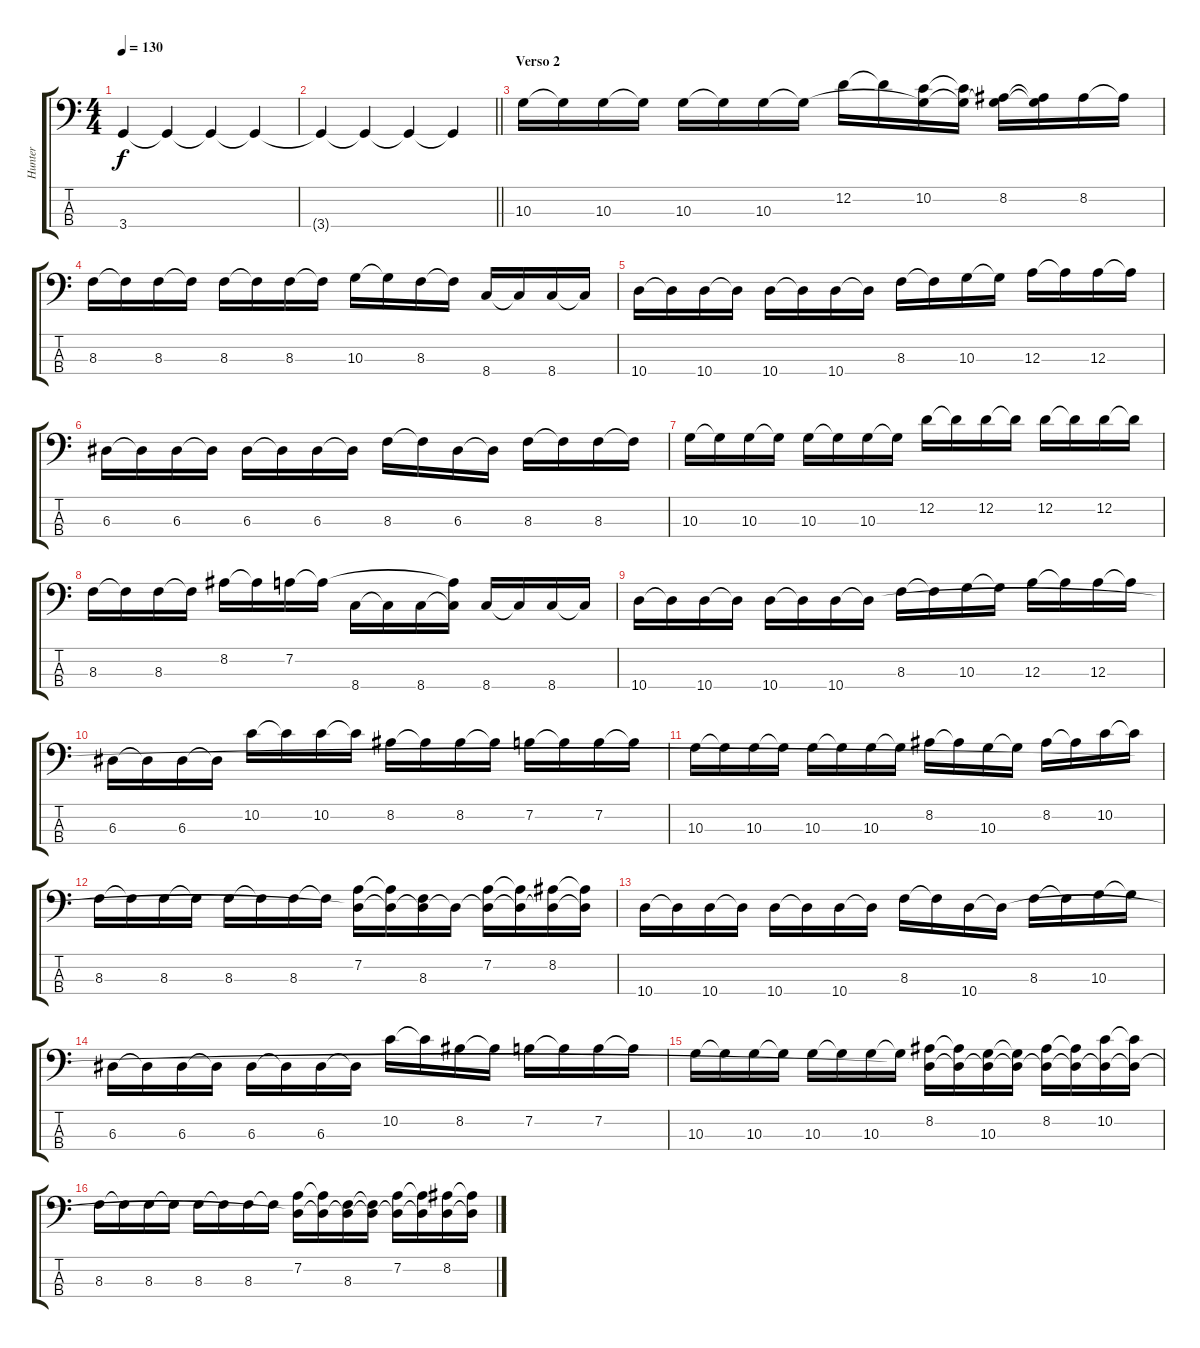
\track ("Hunter" "Hunter") {instrument electricbasspick}
\staff {score tabs}
\tuning (G2 D2 A1 E1) {hide}
\ts (4 4)
\tempo 130
\clef f4
\ks c
3.4.4{dy f} 3.4{t}.4 3.4{t}.4 3.4{t}.4 |
\barLineRight lightlight
3.4{t}.4 3.4{t}.4 3.4{t}.4 3.4{t}.4 |
\section ("" "Verso 2")
10.3.16 10.3{t}.16 10.3.16 10.3{t}.16 10.3.16 10.3{t}.16 10.3.16 10.3{t}.16 12.2.16 12.2{t}.16 (10.2 10.3{t}).16 (10.2{t} 10.3{t}).16 (8.2 10.3{t}).16 (8.2{t} 10.3{t}).16 8.2.16 8.2{t}.16 |
8.3.16 8.3{t}.16 8.3.16 8.3{t}.16 8.3.16 8.3{t}.16 8.3.16 8.3{t}.16 10.3.16 10.3{t}.16 8.3.16 8.3{t}.16 8.4.16 8.4{t}.16 8.4.16 8.4{t}.16 |
10.4.16 10.4{t}.16 10.4.16 10.4{t}.16 10.4.16 10.4{t}.16 10.4.16 10.4{t}.16 8.3.16 8.3{t}.16 10.3.16 10.3{t}.16 12.3.16 12.3{t}.16 12.3.16 12.3{t}.16 |
6.3.16 6.3{t}.16 6.3.16 6.3{t}.16 6.3.16 6.3{t}.16 6.3.16 6.3{t}.16 8.3.16 8.3{t}.16 6.3.16 6.3{t}.16 8.3.16 8.3{t}.16 8.3.16 8.3{t}.16 |
10.3.16 10.3{t}.16 10.3.16 10.3{t}.16 10.3.16 10.3{t}.16 10.3.16 10.3{t}.16 12.2.16 12.2{t}.16 12.2.16 12.2{t}.16 12.2.16 12.2{t}.16 12.2.16 12.2{t}.16 |
8.3.16 8.3{t}.16 8.3.16 8.3{t}.16 8.2.16 8.2{t}.16 7.2.16 7.2{t}.16 8.4.16 8.4{t}.16 8.4.16 (7.2{t} 8.4{t}).16 8.4.16 8.4{t}.16 8.4.16 8.4{t}.16 |
10.4.16 10.4{t}.16 10.4.16 10.4{t}.16 10.4.16 10.4{t}.16 10.4.16 10.4{t}.16 8.3.16 8.3{t}.16 10.3.16 10.3{t}.16 12.3.16 12.3{t}.16 12.3.16 12.3{t}.16 |
6.3.16 6.3{t}.16 6.3.16 6.3{t}.16 10.2.16 10.2{t}.16 10.2.16 10.2{t}.16 8.2.16 8.2{t}.16 8.2.16 8.2{t}.16 7.2.16 7.2{t}.16 7.2.16 7.2{t}.16 |
10.3.16 10.3{t}.16 10.3.16 10.3{t}.16 10.3.16 10.3{t}.16 10.3.16 10.3{t}.16 8.2.16 8.2{t}.16 10.3.16 10.3{t}.16 8.2.16 8.2{t}.16 10.2.16 10.2{t}.16 |
8.3.16 8.3{t}.16 8.3.16 8.3{t}.16 8.3.16 8.3{t}.16 8.3.16 8.3{t}.16 (7.2 10.4{t}).16 (7.2{t} 10.4{t}).16 (8.3 10.4{t}).16 10.4{t}.16 (7.2 10.4{t}).16 (7.2{t} 10.4{t}).16 (8.2 10.4{t}).16 (8.2{t} 10.4{t}).16 |
10.4.16 10.4{t}.16 10.4.16 10.4{t}.16 10.4.16 10.4{t}.16 10.4.16 10.4{t}.16 8.3.16 8.3{t}.16 10.4.16 10.4{t}.16 8.3.16 8.3{t}.16 10.3.16 10.3{t}.16 |
6.3.16 6.3{t}.16 6.3.16 6.3{t}.16 6.3.16 6.3{t}.16 6.3.16 6.3{t}.16 10.2.16 10.2{t}.16 8.2.16 8.2{t}.16 7.2.16 7.2{t}.16 7.2.16 7.2{t}.16 |
10.3.16 10.3{t}.16 10.3.16 10.3{t}.16 10.3.16 10.3{t}.16 10.3.16 10.3{t}.16 (8.2 10.4{t}).16 (8.2{t} 10.4{t}).16 (10.3 10.4{t}).16 (10.3{t} 10.4{t}).16 (8.2 10.4{t}).16 (8.2{t} 10.4{t}).16 (10.2 10.4{t}).16 (10.2{t} 10.4{t}).16 |
8.3.16 8.3{t}.16 8.3.16 8.3{t}.16 8.3.16 8.3{t}.16 8.3.16 8.3{t}.16 (7.2 10.4{t}).16 (7.2{t} 10.4{t}).16 (8.3 10.4{t}).16 (8.3{t} 10.4{t}).16 (7.2 10.4{t}).16 (7.2{t} 10.4{t}).16 (8.2 10.4{t}).16 (8.2{t} 10.4{t}).16
